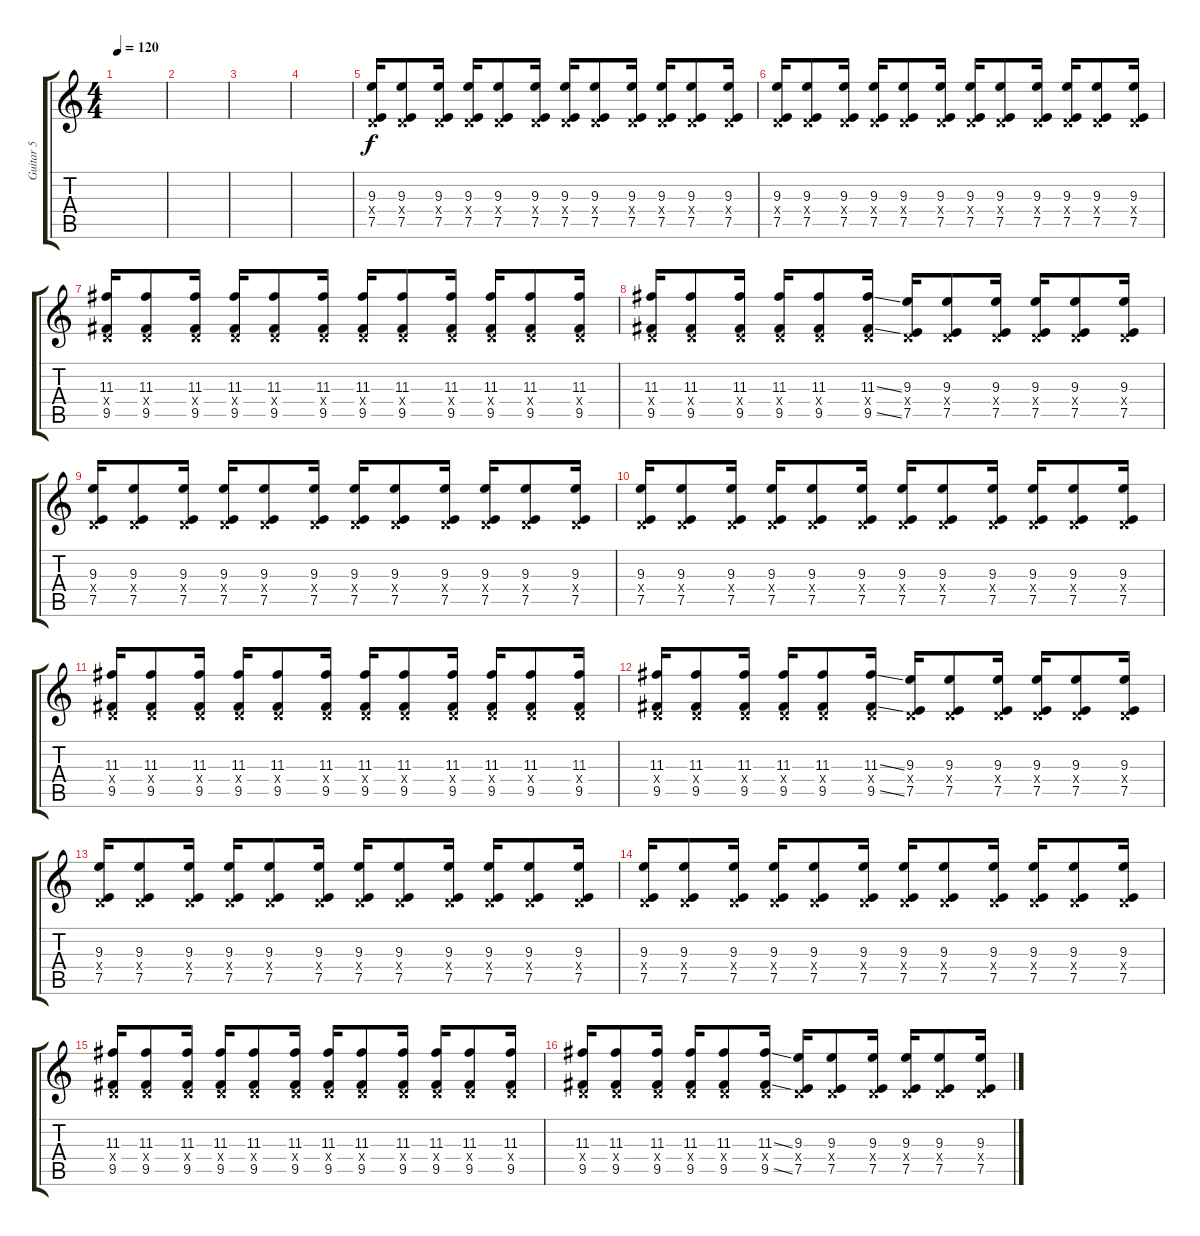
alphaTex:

\track ("Guitar 5" "Guitar 5") {instrument overdrivenguitar}
\staff {score tabs}
\tuning (E4 B3 G3 D3 A2 E2) {hide}
\ts (4 4)
\tempo 120
\clef g2
\ks c
|
|
|
|
(9.3 0.4{x} 7.5).16 (9.3 0.4{x} 7.5).8 (9.3 0.4{x} 7.5).16 (9.3 0.4{x} 7.5).16 (9.3 0.4{x} 7.5).8 (9.3 0.4{x} 7.5).16 (9.3 0.4{x} 7.5).16 (9.3 0.4{x} 7.5).8 (9.3 0.4{x} 7.5).16 (9.3 0.4{x} 7.5).16 (9.3 0.4{x} 7.5).8 (9.3 0.4{x} 7.5).16 |
(9.3 0.4{x} 7.5).16 (9.3 0.4{x} 7.5).8 (9.3 0.4{x} 7.5).16 (9.3 0.4{x} 7.5).16 (9.3 0.4{x} 7.5).8 (9.3 0.4{x} 7.5).16 (9.3 0.4{x} 7.5).16 (9.3 0.4{x} 7.5).8 (9.3 0.4{x} 7.5).16 (9.3 0.4{x} 7.5).16 (9.3 0.4{x} 7.5).8 (9.3 0.4{x} 7.5).16 |
(11.3 0.4{x} 9.5).16 (11.3 0.4{x} 9.5).8 (11.3 0.4{x} 9.5).16 (11.3 0.4{x} 9.5).16 (11.3 0.4{x} 9.5).8 (11.3 0.4{x} 9.5).16 (11.3 0.4{x} 9.5).16 (11.3 0.4{x} 9.5).8 (11.3 0.4{x} 9.5).16 (11.3 0.4{x} 9.5).16 (11.3 0.4{x} 9.5).8 (11.3 0.4{x} 9.5).16 |
(11.3 0.4{x} 9.5).16 (11.3 0.4{x} 9.5).8 (11.3 0.4{x} 9.5).16 (11.3 0.4{x} 9.5).16 (11.3 0.4{x} 9.5).8 (11.3{ss} 0.4{x} 9.5{ss}).16 (9.3 0.4{x} 7.5).16 (9.3 0.4{x} 7.5).8 (9.3 0.4{x} 7.5).16 (9.3 0.4{x} 7.5).16 (9.3 0.4{x} 7.5).8 (9.3 0.4{x} 7.5).16 |
(9.3 0.4{x} 7.5).16 (9.3 0.4{x} 7.5).8 (9.3 0.4{x} 7.5).16 (9.3 0.4{x} 7.5).16 (9.3 0.4{x} 7.5).8 (9.3 0.4{x} 7.5).16 (9.3 0.4{x} 7.5).16 (9.3 0.4{x} 7.5).8 (9.3 0.4{x} 7.5).16 (9.3 0.4{x} 7.5).16 (9.3 0.4{x} 7.5).8 (9.3 0.4{x} 7.5).16 |
(9.3 0.4{x} 7.5).16 (9.3 0.4{x} 7.5).8 (9.3 0.4{x} 7.5).16 (9.3 0.4{x} 7.5).16 (9.3 0.4{x} 7.5).8 (9.3 0.4{x} 7.5).16 (9.3 0.4{x} 7.5).16 (9.3 0.4{x} 7.5).8 (9.3 0.4{x} 7.5).16 (9.3 0.4{x} 7.5).16 (9.3 0.4{x} 7.5).8 (9.3 0.4{x} 7.5).16 |
(11.3 0.4{x} 9.5).16 (11.3 0.4{x} 9.5).8 (11.3 0.4{x} 9.5).16 (11.3 0.4{x} 9.5).16 (11.3 0.4{x} 9.5).8 (11.3 0.4{x} 9.5).16 (11.3 0.4{x} 9.5).16 (11.3 0.4{x} 9.5).8 (11.3 0.4{x} 9.5).16 (11.3 0.4{x} 9.5).16 (11.3 0.4{x} 9.5).8 (11.3 0.4{x} 9.5).16 |
(11.3 0.4{x} 9.5).16 (11.3 0.4{x} 9.5).8 (11.3 0.4{x} 9.5).16 (11.3 0.4{x} 9.5).16 (11.3 0.4{x} 9.5).8 (11.3{ss} 0.4{x} 9.5{ss}).16 (9.3 0.4{x} 7.5).16 (9.3 0.4{x} 7.5).8 (9.3 0.4{x} 7.5).16 (9.3 0.4{x} 7.5).16 (9.3 0.4{x} 7.5).8 (9.3 0.4{x} 7.5).16 |
(9.3 0.4{x} 7.5).16 (9.3 0.4{x} 7.5).8 (9.3 0.4{x} 7.5).16 (9.3 0.4{x} 7.5).16 (9.3 0.4{x} 7.5).8 (9.3 0.4{x} 7.5).16 (9.3 0.4{x} 7.5).16 (9.3 0.4{x} 7.5).8 (9.3 0.4{x} 7.5).16 (9.3 0.4{x} 7.5).16 (9.3 0.4{x} 7.5).8 (9.3 0.4{x} 7.5).16 |
(9.3 0.4{x} 7.5).16 (9.3 0.4{x} 7.5).8 (9.3 0.4{x} 7.5).16 (9.3 0.4{x} 7.5).16 (9.3 0.4{x} 7.5).8 (9.3 0.4{x} 7.5).16 (9.3 0.4{x} 7.5).16 (9.3 0.4{x} 7.5).8 (9.3 0.4{x} 7.5).16 (9.3 0.4{x} 7.5).16 (9.3 0.4{x} 7.5).8 (9.3 0.4{x} 7.5).16 |
(11.3 0.4{x} 9.5).16 (11.3 0.4{x} 9.5).8 (11.3 0.4{x} 9.5).16 (11.3 0.4{x} 9.5).16 (11.3 0.4{x} 9.5).8 (11.3 0.4{x} 9.5).16 (11.3 0.4{x} 9.5).16 (11.3 0.4{x} 9.5).8 (11.3 0.4{x} 9.5).16 (11.3 0.4{x} 9.5).16 (11.3 0.4{x} 9.5).8 (11.3 0.4{x} 9.5).16 |
(11.3 0.4{x} 9.5).16 (11.3 0.4{x} 9.5).8 (11.3 0.4{x} 9.5).16 (11.3 0.4{x} 9.5).16 (11.3 0.4{x} 9.5).8 (11.3{ss} 0.4{x} 9.5{ss}).16 (9.3 0.4{x} 7.5).16 (9.3 0.4{x} 7.5).8 (9.3 0.4{x} 7.5).16 (9.3 0.4{x} 7.5).16 (9.3 0.4{x} 7.5).8 (9.3 0.4{x} 7.5).16
